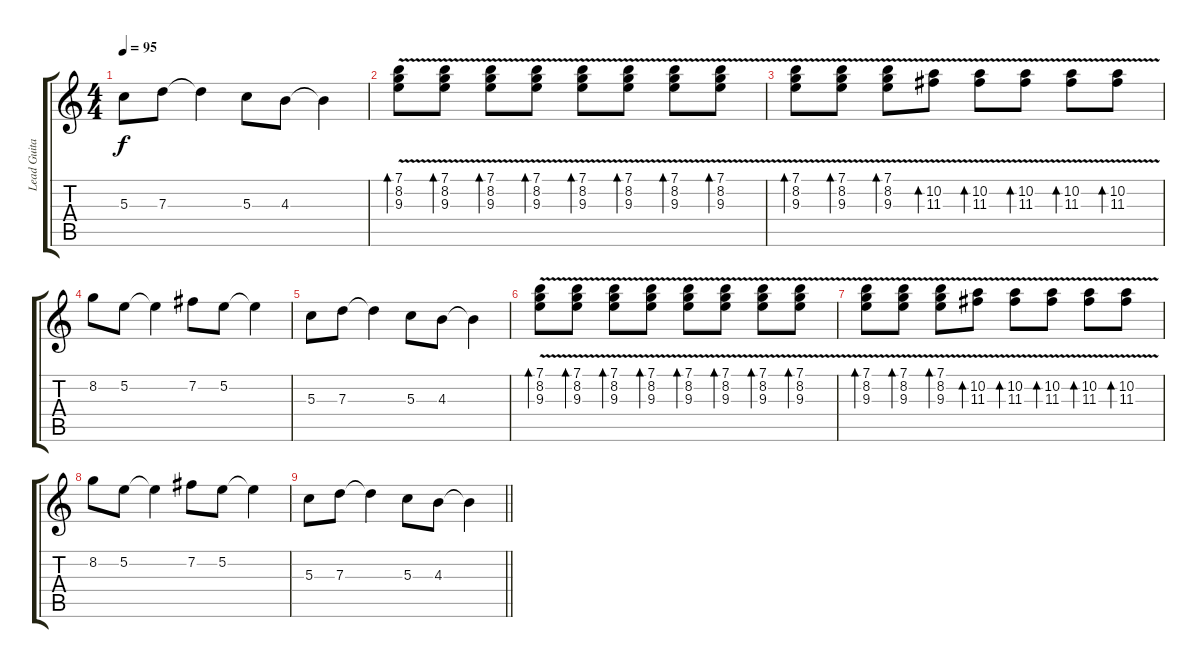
\track ("Lead Guitar" "Lead Guita") {instrument acousticguitarsteel}
\staff {score tabs}
\tuning (E4 B3 G3 D3 A2 E2) {hide}
\ts (4 4)
\tempo 95
\clef g2
\ks c
5.3.8{dy f} 7.3.8 7.3{t}.4 5.3.8 4.3.8 4.3{t}.4 |
(7.1 8.2 9.3{v}).8{bd 120} (7.1 8.2 9.3{v}).8{bd 120} (7.1 8.2 9.3{v}).8{bd 120} (7.1 8.2 9.3{v}).8{bd 120} (7.1 8.2 9.3{v}).8{bd 120} (7.1 8.2 9.3{v}).8{bd 120} (7.1{v} 8.2 9.3).8{bd 120} (7.1{v} 8.2 9.3).8{bd 120} |
(7.1{v} 8.2 9.3).8{bd 120} (7.1{v} 8.2 9.3).8{bd 120} (7.1{v} 8.2 9.3).8{bd 120} (10.2{v} 11.3).8{bd 120} (10.2{v} 11.3).8{bd 120} (10.2{v} 11.3).8{bd 120} (10.2{v} 11.3).8{bd 120} (10.2{v} 11.3).8{bd 120} |
8.2.8 5.2.8 5.2{t}.4 7.2.8 5.2.8 5.2{t}.4 |
5.3.8 7.3.8 7.3{t}.4 5.3.8 4.3.8 4.3{t}.4 |
(7.1 8.2 9.3{v}).8{bd 120} (7.1 8.2 9.3{v}).8{bd 120} (7.1 8.2 9.3{v}).8{bd 120} (7.1 8.2 9.3{v}).8{bd 120} (7.1 8.2 9.3{v}).8{bd 120} (7.1 8.2 9.3{v}).8{bd 120} (7.1{v} 8.2 9.3).8{bd 120} (7.1{v} 8.2 9.3).8{bd 120} |
(7.1{v} 8.2 9.3).8{bd 120} (7.1{v} 8.2 9.3).8{bd 120} (7.1{v} 8.2 9.3).8{bd 120} (10.2{v} 11.3).8{bd 120} (10.2{v} 11.3).8{bd 120} (10.2{v} 11.3).8{bd 120} (10.2{v} 11.3).8{bd 120} (10.2{v} 11.3).8{bd 120} |
8.2.8 5.2.8 5.2{t}.4 7.2.8 5.2.8 5.2{t}.4 |
\barLineRight lightlight
5.3.8 7.3.8 7.3{t}.4 5.3.8 4.3.8 4.3{t}.4
